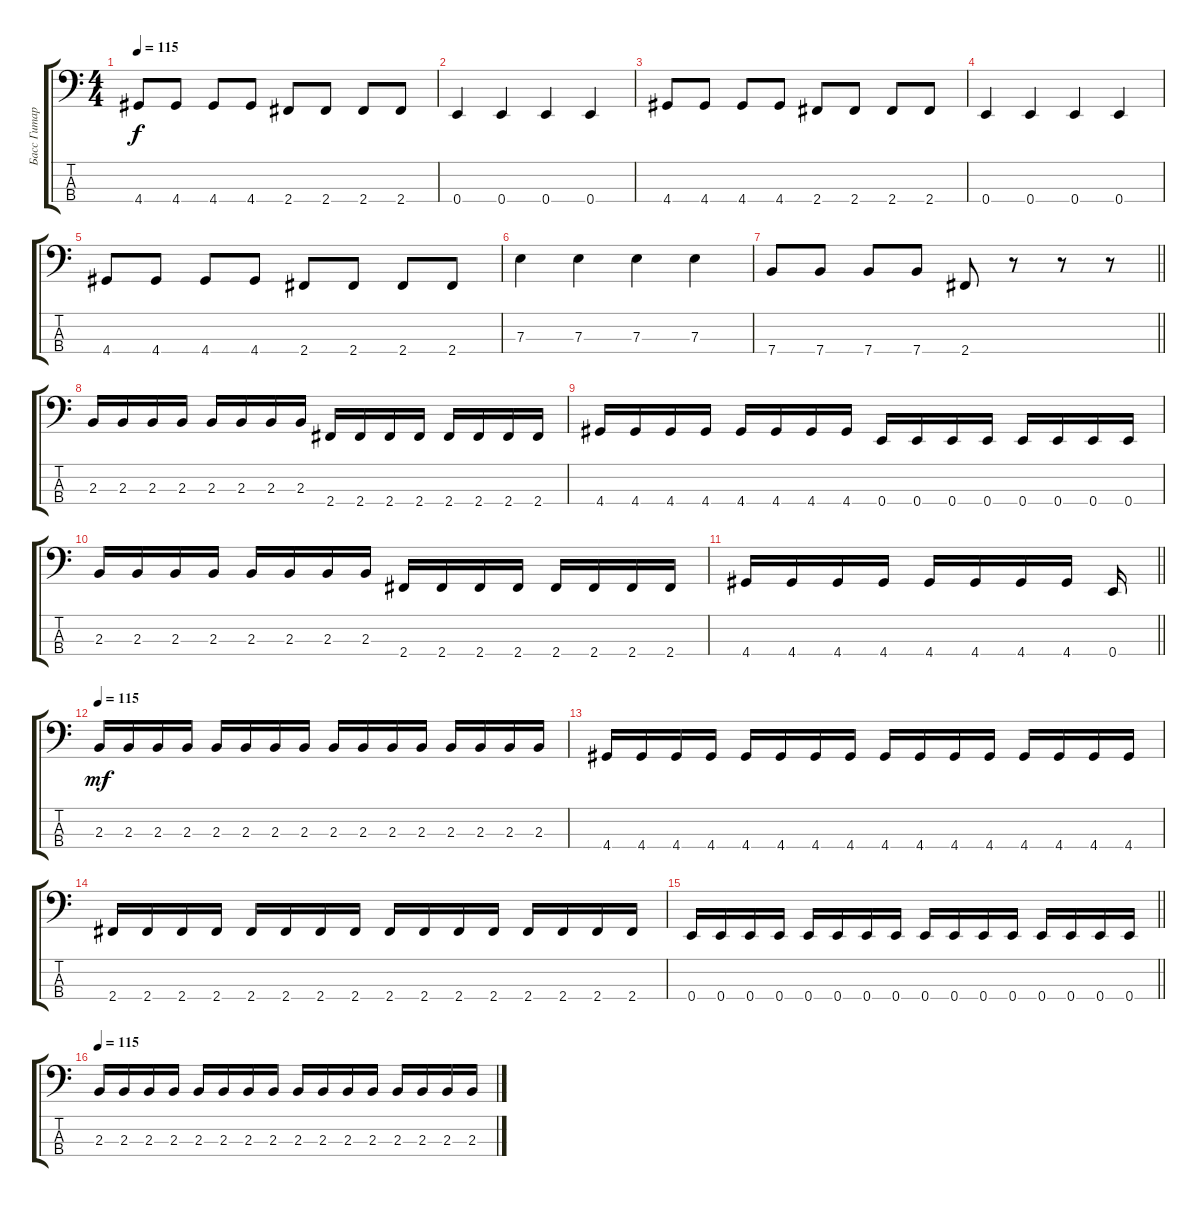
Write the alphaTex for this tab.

\track ("Басс Гитара" "Басс Гитар") {instrument electricbasspick}
\staff {score tabs}
\tuning (G2 D2 A1 E1) {hide}
\ts (4 4)
\tempo 115
\clef f4
\ks c
4.4.8{dy f} 4.4.8 4.4.8 4.4.8 2.4.8 2.4.8 2.4.8 2.4.8 |
0.4.4 0.4.4 0.4.4 0.4.4 |
4.4.8 4.4.8 4.4.8 4.4.8 2.4.8 2.4.8 2.4.8 2.4.8 |
0.4.4 0.4.4 0.4.4 0.4.4 |
4.4.8 4.4.8 4.4.8 4.4.8 2.4.8 2.4.8 2.4.8 2.4.8 |
7.3.4 7.3.4 7.3.4 7.3.4 |
\barLineRight lightlight
7.4.8 7.4.8 7.4.8 7.4.8 2.4.8 r.8 r.8 r.8 |
2.3.16 2.3.16 2.3.16 2.3.16 2.3.16 2.3.16 2.3.16 2.3.16 2.4.16 2.4.16 2.4.16 2.4.16 2.4.16 2.4.16 2.4.16 2.4.16 |
4.4.16 4.4.16 4.4.16 4.4.16 4.4.16 4.4.16 4.4.16 4.4.16 0.4.16 0.4.16 0.4.16 0.4.16 0.4.16 0.4.16 0.4.16 0.4.16 |
2.3.16 2.3.16 2.3.16 2.3.16 2.3.16 2.3.16 2.3.16 2.3.16 2.4.16 2.4.16 2.4.16 2.4.16 2.4.16 2.4.16 2.4.16 2.4.16 |
\barLineRight lightlight
4.4.16 4.4.16 4.4.16 4.4.16 4.4.16 4.4.16 4.4.16 4.4.16 0.4.16 |
\tempo 115
2.3.16{dy mf} 2.3.16 2.3.16 2.3.16 2.3.16 2.3.16 2.3.16 2.3.16 2.3.16 2.3.16 2.3.16 2.3.16 2.3.16 2.3.16 2.3.16 2.3.16 |
4.4.16 4.4.16 4.4.16 4.4.16 4.4.16 4.4.16 4.4.16 4.4.16 4.4.16 4.4.16 4.4.16 4.4.16 4.4.16 4.4.16 4.4.16 4.4.16 |
2.4.16 2.4.16 2.4.16 2.4.16 2.4.16 2.4.16 2.4.16 2.4.16 2.4.16 2.4.16 2.4.16 2.4.16 2.4.16 2.4.16 2.4.16 2.4.16 |
\barLineRight lightlight
0.4.16 0.4.16 0.4.16 0.4.16 0.4.16 0.4.16 0.4.16 0.4.16 0.4.16 0.4.16 0.4.16 0.4.16 0.4.16 0.4.16 0.4.16 0.4.16 |
\tempo 115
2.3.16 2.3.16 2.3.16 2.3.16 2.3.16 2.3.16 2.3.16 2.3.16 2.3.16 2.3.16 2.3.16 2.3.16 2.3.16 2.3.16 2.3.16 2.3.16
